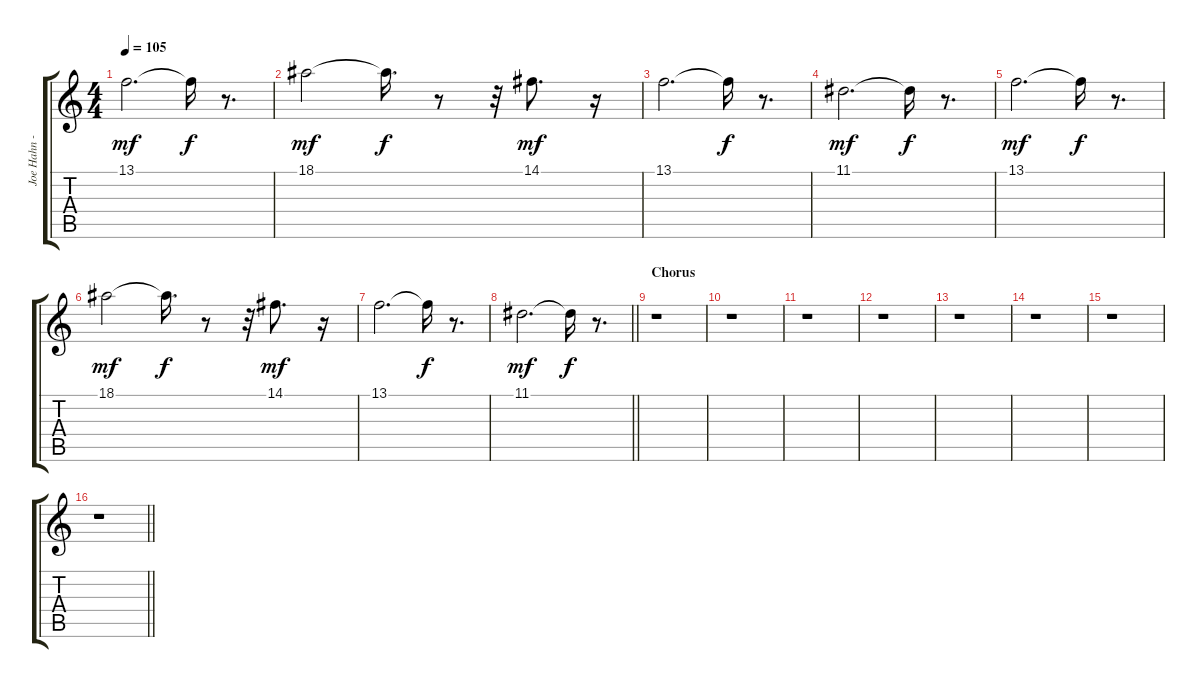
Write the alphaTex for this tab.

\track ("Joe Hahn - Sample [Piano 2]" "Joe Hahn -") {instrument acousticgrandpiano}
\staff {score tabs}
\tuning (E4 B3 G3 D3 A2 E2) {hide}
\ts (4 4)
\tempo 105
\clef g2
\ks c
13.1.2{d dy mf} 13.1{t}.16{dy f} r.8{d} |
18.1.2{dy mf} 18.1{t}.16{d dy f} r.8 r.32 14.1.8{d dy mf} r.16 |
13.1.2{d} 13.1{t}.16{dy f} r.8{d} |
11.1.2{d dy mf} 11.1{t}.16{dy f} r.8{d} |
13.1.2{d dy mf} 13.1{t}.16{dy f} r.8{d} |
18.1.2{dy mf} 18.1{t}.16{d dy f} r.8 r.32 14.1.8{d dy mf} r.16 |
13.1.2{d} 13.1{t}.16{dy f} r.8{d} |
\barLineRight lightlight
11.1.2{d dy mf} 11.1{t}.16{dy f} r.8{d} |
\section ("" "Chorus")
r.1 |
r.1 |
r.1 |
r.1 |
r.1 |
r.1 |
r.1 |
\barLineRight lightlight
r.1
